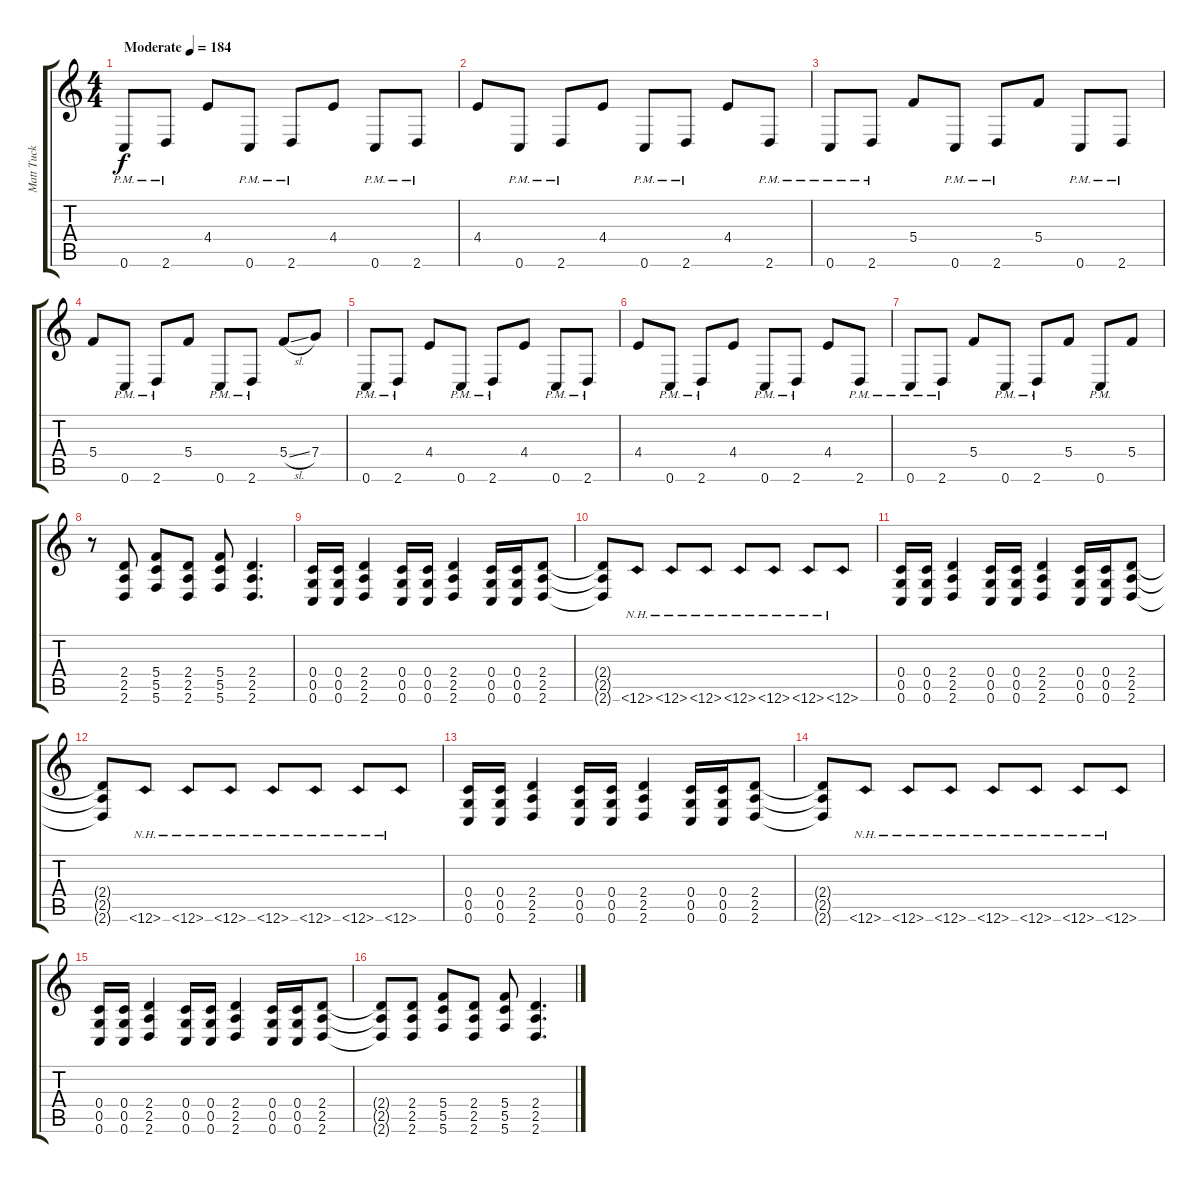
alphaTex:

\track ("Matt Tuck" "Matt Tuck") {instrument distortionguitar}
\staff {score tabs}
\tuning (D4 A3 F3 C3 G2 C2) {hide}
\ts (4 4)
\tempo (184 "Moderate")
\clef g2
\ks c
0.6{pm}.8{dy f balance 0 instrument distortionguitar} 2.6{pm}.8 4.4.8 0.6{pm}.8 2.6{pm}.8 4.4.8 0.6{pm}.8 2.6{pm}.8 |
4.4.8 0.6{pm}.8 2.6{pm}.8 4.4.8 0.6{pm}.8 2.6{pm}.8 4.4.8 2.6{pm}.8 |
0.6{pm}.8 2.6{pm}.8 5.4.8 0.6{pm}.8 2.6{pm}.8 5.4.8 0.6{pm}.8 2.6{pm}.8 |
5.4.8 0.6{pm}.8 2.6{pm}.8 5.4.8 0.6{pm}.8 2.6{pm}.8 5.4{sl}.8 7.4.8 |
0.6{pm}.8 2.6{pm}.8 4.4.8 0.6{pm}.8 2.6{pm}.8 4.4.8 0.6{pm}.8 2.6{pm}.8 |
4.4.8 0.6{pm}.8 2.6{pm}.8 4.4.8 0.6{pm}.8 2.6{pm}.8 4.4.8 2.6{pm}.8 |
0.6{pm}.8 2.6{pm}.8 5.4.8 0.6{pm}.8 2.6{pm}.8 5.4.8 0.6{pm}.8 5.4.8 |
r.8 (2.4 2.5 2.6).8 (5.4 5.5 5.6).8 (2.4 2.5 2.6).8 (5.4 5.5 5.6).8 (2.4 2.5 2.6).4{d} |
(0.4 0.5 0.6).16 (0.4 0.5 0.6).16 (2.4 2.5 2.6).4 (0.4 0.5 0.6).16 (0.4 0.5 0.6).16 (2.4 2.5 2.6).4 (0.4 0.5 0.6).16 (0.4 0.5 0.6).16 (2.4 2.5 2.6).8 |
(2.4{t} 2.5{t} 2.6{t}).8 0.6{nh}.8 0.6{nh}.8 0.6{nh}.8 0.6{nh}.8 0.6{nh}.8 0.6{nh}.8 0.6{nh}.8 |
(0.4 0.5 0.6).16 (0.4 0.5 0.6).16 (2.4 2.5 2.6).4 (0.4 0.5 0.6).16 (0.4 0.5 0.6).16 (2.4 2.5 2.6).4 (0.4 0.5 0.6).16 (0.4 0.5 0.6).16 (2.4 2.5 2.6).8 |
(2.4{t} 2.5{t} 2.6{t}).8 0.6{nh}.8 0.6{nh}.8 0.6{nh}.8 0.6{nh}.8 0.6{nh}.8 0.6{nh}.8 0.6{nh}.8 |
(0.4 0.5 0.6).16 (0.4 0.5 0.6).16 (2.4 2.5 2.6).4 (0.4 0.5 0.6).16 (0.4 0.5 0.6).16 (2.4 2.5 2.6).4 (0.4 0.5 0.6).16 (0.4 0.5 0.6).16 (2.4 2.5 2.6).8 |
(2.4{t} 2.5{t} 2.6{t}).8 0.6{nh}.8 0.6{nh}.8 0.6{nh}.8 0.6{nh}.8 0.6{nh}.8 0.6{nh}.8 0.6{nh}.8 |
(0.4 0.5 0.6).16 (0.4 0.5 0.6).16 (2.4 2.5 2.6).4 (0.4 0.5 0.6).16 (0.4 0.5 0.6).16 (2.4 2.5 2.6).4 (0.4 0.5 0.6).16 (0.4 0.5 0.6).16 (2.4 2.5 2.6).8 |
(2.4{t} 2.5{t} 2.6{t}).8 (2.4 2.5 2.6).8 (5.4 5.5 5.6).8 (2.4 2.5 2.6).8 (5.4 5.5 5.6).8 (2.4 2.5 2.6).4{d}
